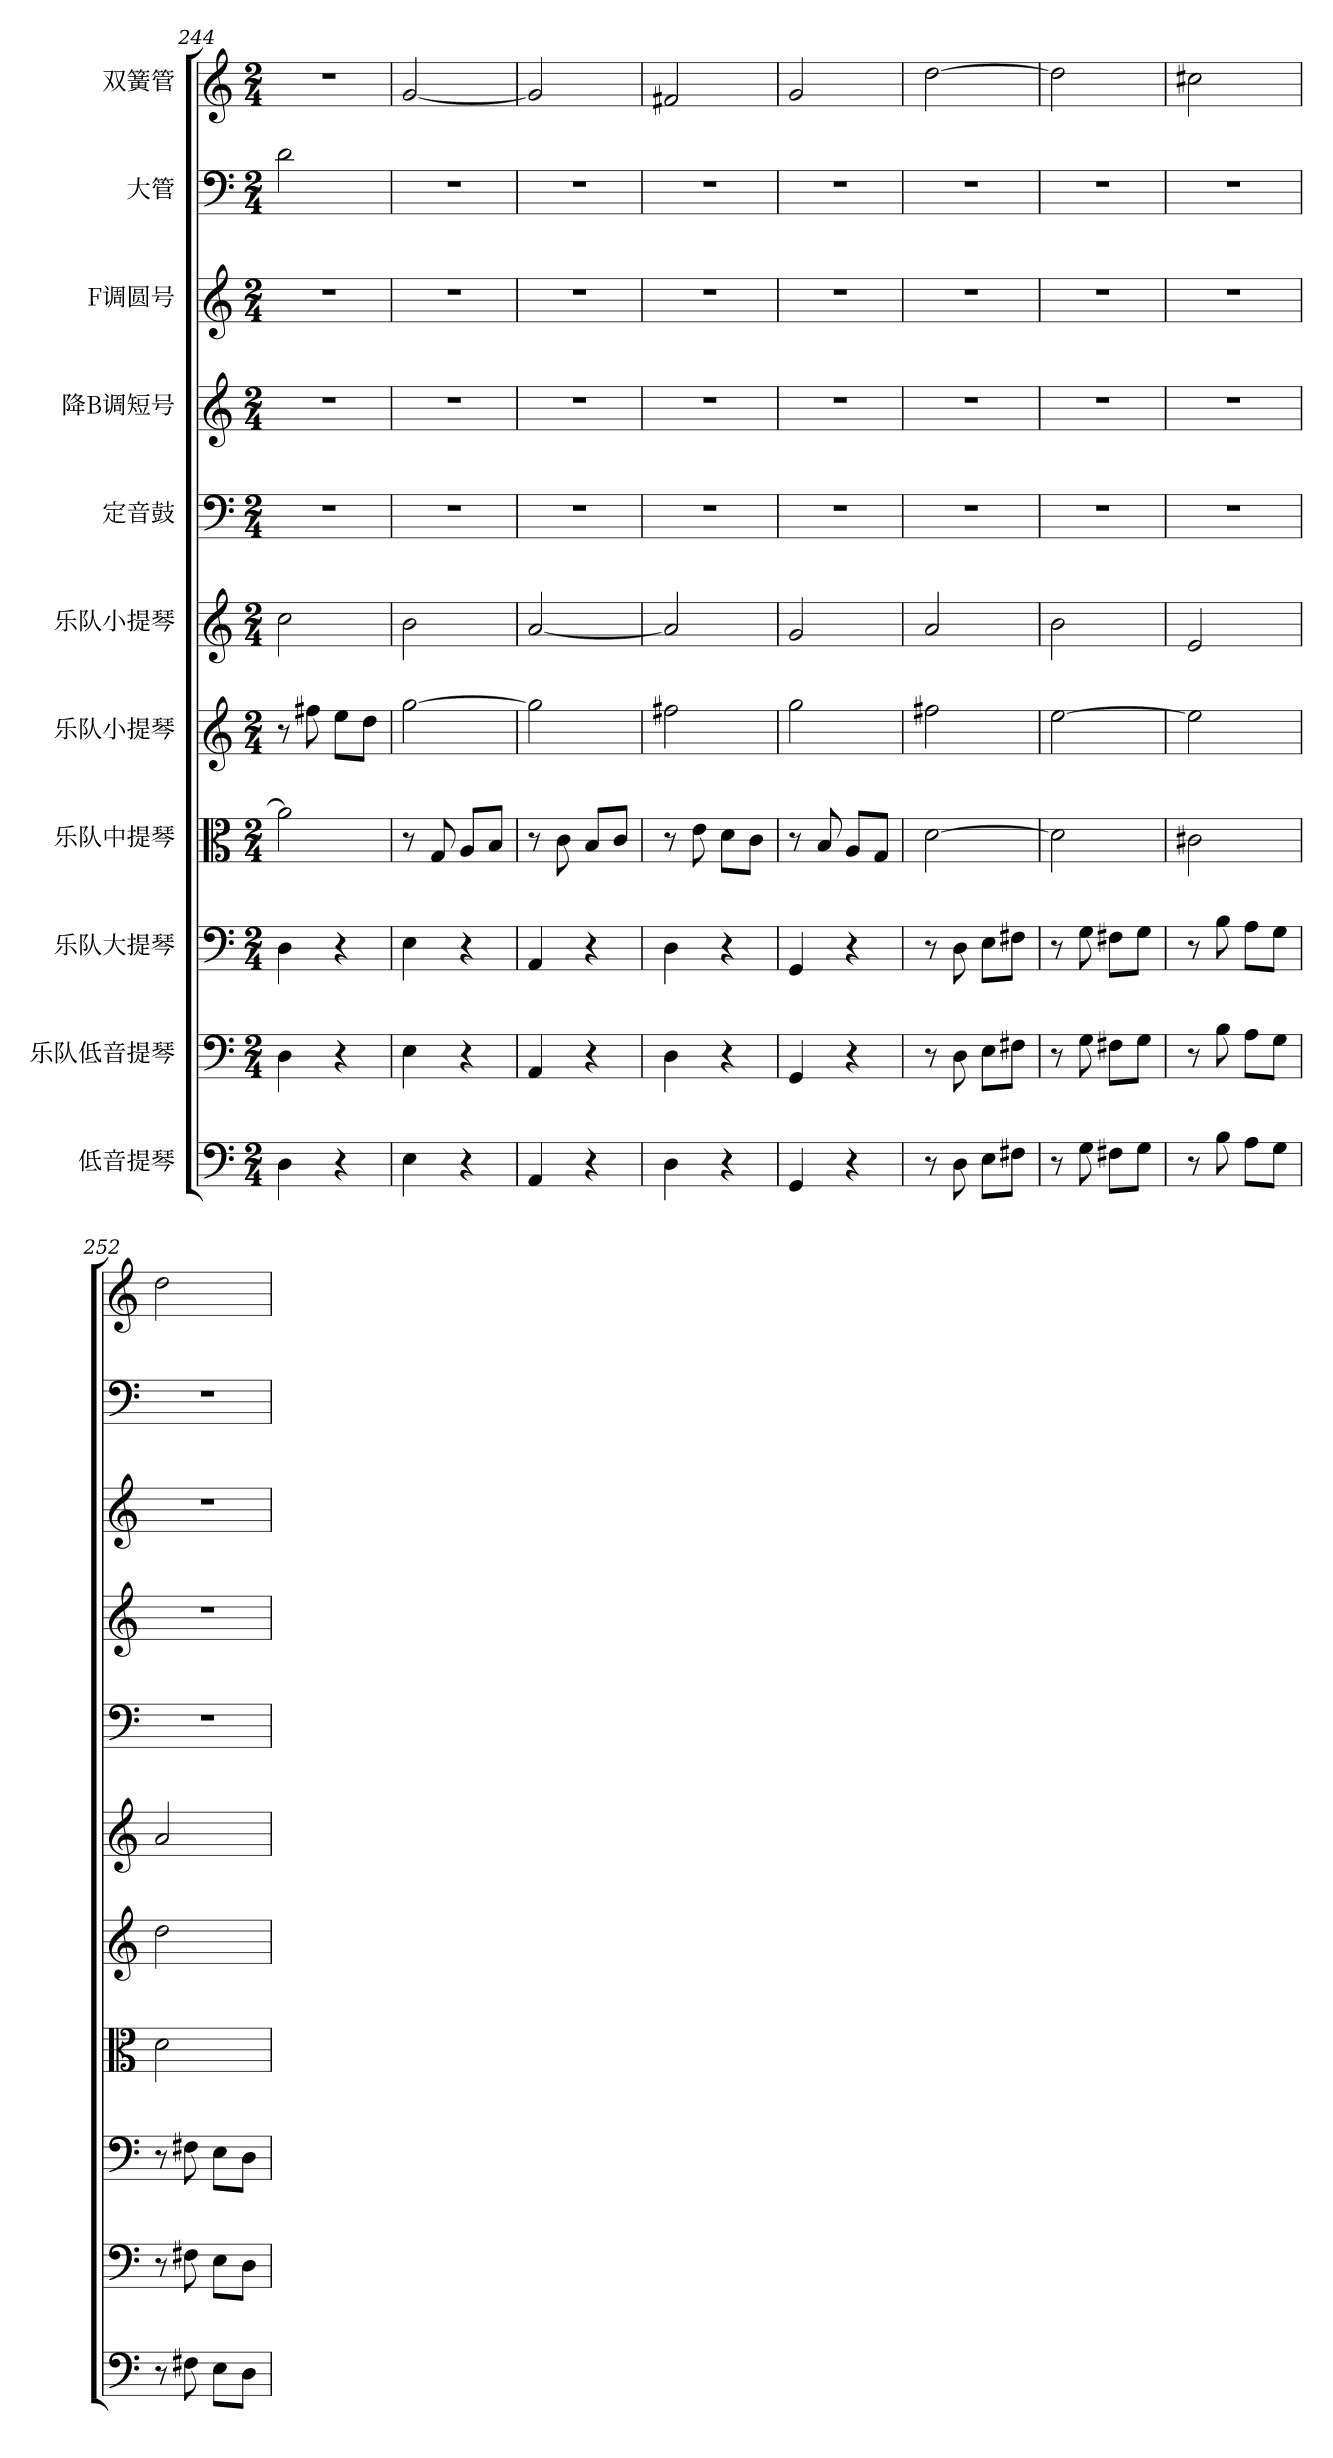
**kern	**kern	**kern	**kern	**kern	**kern	**kern	**kern	**kern	**kern	**kern
*part11	*part10	*part9	*part8	*part7	*part6	*part5	*part4	*part3	*part2	*part1
*staff11	*staff10	*staff9	*staff8	*staff7	*staff6	*staff5	*staff4	*staff3	*staff2	*staff1
*I"低音提琴	*I"乐队低音提琴	*I"乐队大提琴	*I"乐队中提琴	*I"乐队小提琴	*I"乐队小提琴	*I"定音鼓	*I"降B调短号	*I"F调圆号	*I"大管	*I"双簧管
*clefF4	*clefF4	*clefF4	*clefC3	*clefG2	*clefG2	*clefF4	*clefG2	*clefG2	*clefF4	*clefG2
*ITrd7c12	*ITrd7c12	*	*	*	*	*	*ITrd1c2	*ITrd4c7	*	*
*k[]	*k[]	*k[]	*k[]	*k[]	*k[]	*k[]	*k[b-e-]	*k[b-]	*k[]	*k[]
*M2/4	*M2/4	*M2/4	*M2/4	*M2/4	*M2/4	*M2/4	*M2/4	*M2/4	*M2/4	*M2/4
=244	=244	=244	=244	=244	=244	=244	=244	=244	=244	=244
4DD\	4DD\	4D\	2a\]	8r	2cc\	2r	2r	2r	2d\	2r
.	.	.	.	8ff#X\	.	.	.	.	.	.
4r	4r	4r	.	8ee\L	.	.	.	.	.	.
.	.	.	.	8dd\J	.	.	.	.	.	.
=245	=245	=245	=245	=245	=245	=245	=245	=245	=245	=245
4EE\	4EE\	4E\	8r	[2gg\	2b\	2r	2r	2r	2r	[2g/
.	.	.	8G/	.	.	.	.	.	.	.
4r	4r	4r	8A/L	.	.	.	.	.	.	.
.	.	.	8B/J	.	.	.	.	.	.	.
!!LO:PB:g=z
=246	=246	=246	=246	=246	=246	=246	=246	=246	=246	=246
4AAA/	4AAA/	4AA/	8r	2gg\]	[2a/	2r	2r	2r	2r	2g/]
.	.	.	8c\	.	.	.	.	.	.	.
4r	4r	4r	8B/L	.	.	.	.	.	.	.
.	.	.	8c/J	.	.	.	.	.	.	.
=247	=247	=247	=247	=247	=247	=247	=247	=247	=247	=247
4DD\	4DD\	4D\	8r	2ff#X\	2a/]	2r	2r	2r	2r	2f#X/
.	.	.	8e\	.	.	.	.	.	.	.
4r	4r	4r	8d\L	.	.	.	.	.	.	.
.	.	.	8c\J	.	.	.	.	.	.	.
=248	=248	=248	=248	=248	=248	=248	=248	=248	=248	=248
4GGG/	4GGG/	4GG/	8r	2gg\	2g/	2r	2r	2r	2r	2g/
.	.	.	8B/	.	.	.	.	.	.	.
4r	4r	4r	8A/L	.	.	.	.	.	.	.
.	.	.	8G/J	.	.	.	.	.	.	.
=249	=249	=249	=249	=249	=249	=249	=249	=249	=249	=249
8r	8r	8r	[2d\	2ff#X\	2a/	2r	2r	2r	2r	[2dd\
8DD\	8DD\	8D\	.	.	.	.	.	.	.	.
8EE\L	8EE\L	8E\L	.	.	.	.	.	.	.	.
8FF#X\J	8FF#X\J	8F#X\J	.	.	.	.	.	.	.	.
=250	=250	=250	=250	=250	=250	=250	=250	=250	=250	=250
8r	8r	8r	2d\]	[2ee\	2b\	2r	2r	2r	2r	2dd\]
8GG\	8GG\	8G\	.	.	.	.	.	.	.	.
8FF#X\L	8FF#X\L	8F#X\L	.	.	.	.	.	.	.	.
8GG\J	8GG\J	8G\J	.	.	.	.	.	.	.	.
=251	=251	=251	=251	=251	=251	=251	=251	=251	=251	=251
8r	8r	8r	2c#X\	2ee\]	2e/	2r	2r	2r	2r	2cc#X\
8BB\	8BB\	8B\	.	.	.	.	.	.	.	.
8AA\L	8AA\L	8A\L	.	.	.	.	.	.	.	.
8GG\J	8GG\J	8G\J	.	.	.	.	.	.	.	.
=252	=252	=252	=252	=252	=252	=252	=252	=252	=252	=252
8r	8r	8r	2d\	2dd\	2a/	2r	2r	2r	2r	2dd\
8FF#X\	8FF#X\	8F#X\	.	.	.	.	.	.	.	.
8EE\L	8EE\L	8E\L	.	.	.	.	.	.	.	.
8DD\J	8DD\J	8D\J	.	.	.	.	.	.	.	.
=	=	=	=	=	=	=	=	=	=	=
*-	*-	*-	*-	*-	*-	*-	*-	*-	*-	*-
